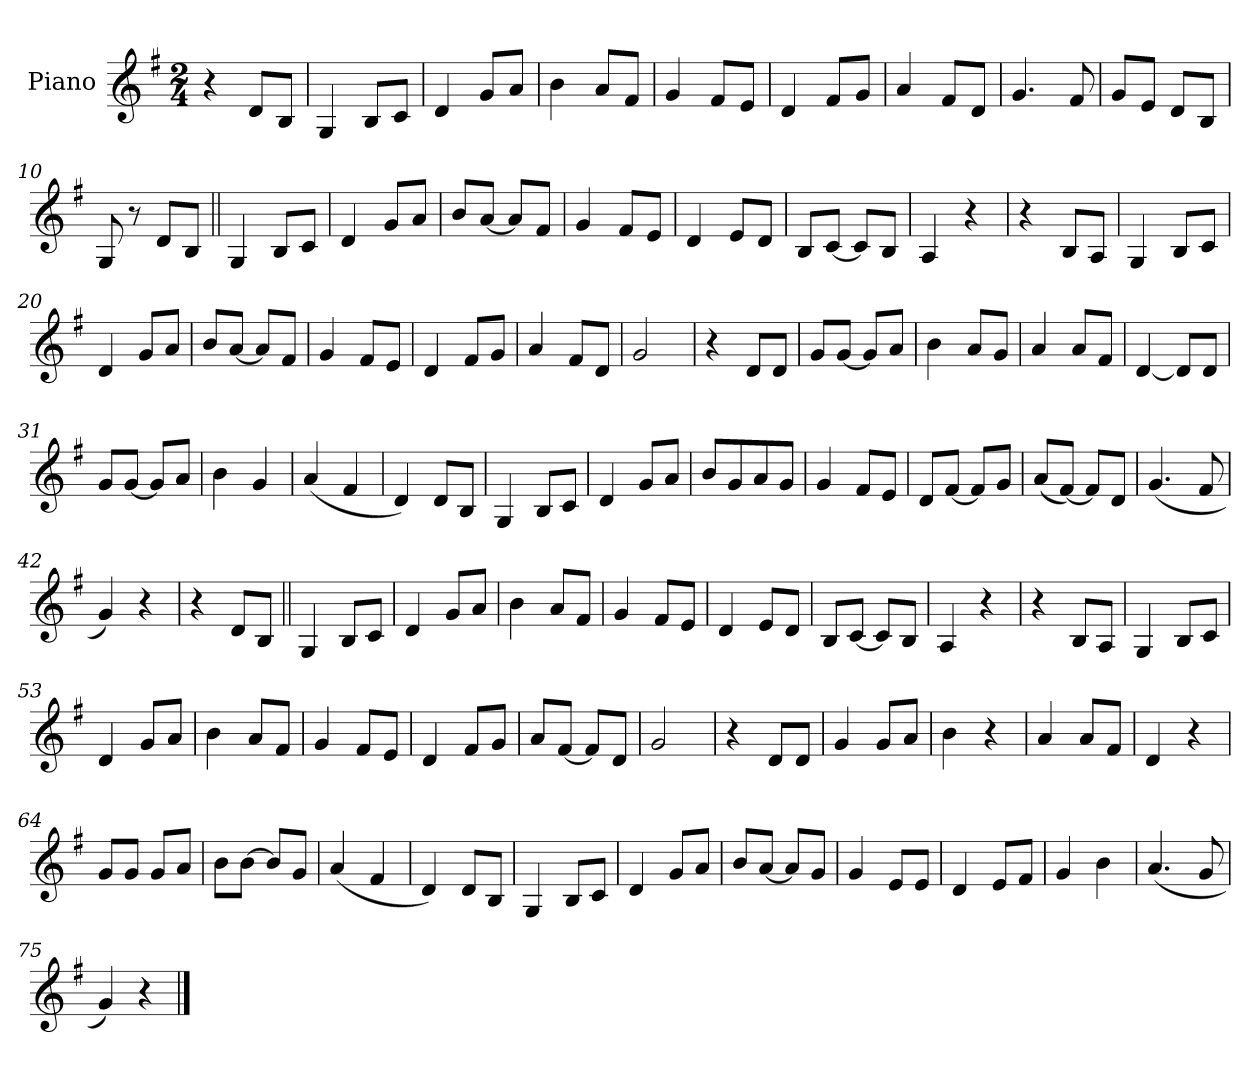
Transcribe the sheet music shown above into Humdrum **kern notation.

**kern
*part1
*staff1
*I"Piano
*I'Pno.
*clefG2
*k[f#]
*M2/4
=1
4r
8d!L
8B!J
=2
4G!
8B!L
8c!J
=3
4d!
8g!L
8a!J
=4
4b!
8a!L
8f#!J
=5
4g!
8f#!L
8e!J
=6
4d!
8f#!L
8g!J
=7
4a!
8f#!L
8d!J
=8
4.g!
8f#!
=9
8g!L
8e!J
8d!L
8B!J
=10
8G!
8r
8dL
8BJ
=11||
4G
8BL
8cJ
=12
4d
8gL
8aJ
=13
8bL
[8aJ
8aL]
8f#J
=14
4g
8f#L
8eJ
=15
4d
8eL
8dJ
=16
8BL
[8cJ
8cL]
8BJ
=17
4A
4r
=18
4r
8BL
8AJ
=19
4G
8BL
8cJ
=20
4d
8gL
8aJ
=21
8bL
[8aJ
8aL]
8f#J
=22
4g
8f#L
8eJ
=23
4d
8f#L
8gJ
=24
4a
8f#L
8dJ
=25
2g
=26
4r
8dL
8dJ
=27
8gL
[8gJ
8gL]
8aJ
=28
4b
8aL
8gJ
=29
4a
8aL
8f#J
=30
[4d
8dL]
8dJ
=31
8gL
[8gJ
8gL]
8aJ
=32
4b
4g
=33
(<4a
4f#
=34
4d)
8dL
8BJ
=35
4G
8BL
8cJ
=36
4d
8gL
8aJ
=37
8bL
8g
8a
8gJ
=38
4g
8f#L
8eJ
=39
8dL
[8f#J
8f#L]
8gJ
=40
(<8aL
[8f#J)
8f#L]
8dJ
=41
(<4.g
8f#
=42
4g)
4r
=43
4r
8dL
8BJ
=44||
4G
8BL
8cJ
=45
4d
8gL
8aJ
=46
4b
8aL
8f#J
=47
4g
8f#L
8eJ
=48
4d
8eL
8dJ
=49
8BL
[8cJ
8cL]
8BJ
=50
4A
4r
=51
4r
8BL
8AJ
=52
4G
8BL
8cJ
=53
4d
8gL
8aJ
=54
4b
8aL
8f#J
=55
4g
8f#L
8eJ
=56
4d
8f#L
8gJ
=57
8aL
[8f#J
8f#L]
8dJ
=58
2g
=59
4r
8dL
8dJ
=60
4g
8gL
8aJ
=61
4b
4r
=62
4a
8aL
8f#J
=63
4d
4r
=64
8gL
8gJ
8gL
8aJ
=65
8bL
[8bJ
8bL]
8gJ
=66
(<4a
4f#
=67
4d)
8dL
8BJ
=68
4G
8BL
8cJ
=69
4d
8gL
8aJ
=70
8bL
[8aJ
8aL]
8gJ
=71
4g
8eL
8eJ
=72
4d
8eL
8f#J
=73
4g
4b
=74
(<4.a
8g
=75
4g)
4r
==
*-
